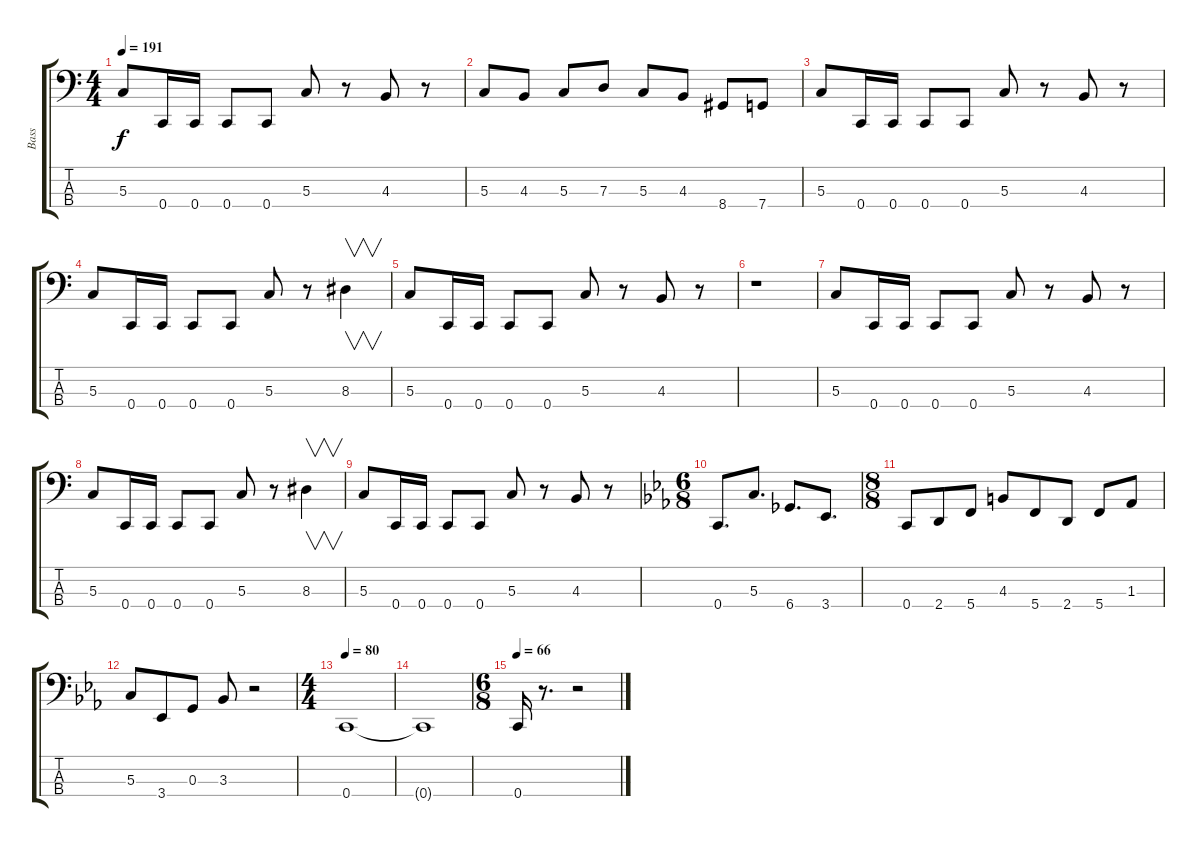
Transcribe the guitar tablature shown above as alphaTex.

\track ("Bass" "Bass") {instrument electricbassfinger}
\staff {score tabs}
\tuning (F2 C2 G1 C1) {hide}
\ts (4 4)
\tempo 191
\clef f4
\ks c
5.3.8{dy f} 0.4.16 0.4.16 0.4.8 0.4.8 5.3.8 r.8 4.3.8 r.8 |
5.3.8 4.3.8 5.3.8 7.3.8 5.3.8 4.3.8 8.4.8 7.4.8 |
5.3.8 0.4.16 0.4.16 0.4.8 0.4.8 5.3.8 r.8 4.3.8 r.8 |
5.3.8 0.4.16 0.4.16 0.4.8 0.4.8 5.3.8 r.8 8.3.4{v} |
5.3.8 0.4.16 0.4.16 0.4.8 0.4.8 5.3.8 r.8 4.3.8 r.8 |
r.1 |
5.3.8 0.4.16 0.4.16 0.4.8 0.4.8 5.3.8 r.8 4.3.8 r.8 |
5.3.8 0.4.16 0.4.16 0.4.8 0.4.8 5.3.8 r.8 8.3.4{v} |
5.3.8 0.4.16 0.4.16 0.4.8 0.4.8 5.3.8 r.8 4.3.8 r.8 |
\ts (6 8)
\ks cminor
0.4.8{d} 5.3.8{d} 6.4.8{d} 3.4.8{d} |
\ts (8 8)
0.4.8 2.4.8 5.4.8 4.3.8 5.4.8 2.4.8 5.4.8 1.3.8 |
5.3.8 3.4.8 0.3.8 3.3.8 r.2 |
\ts (4 4)
\tempo 80
0.4.1 |
0.4{t}.1 |
\ts (6 8)
\tempo 66
0.4.16 r.8{d} r.2
